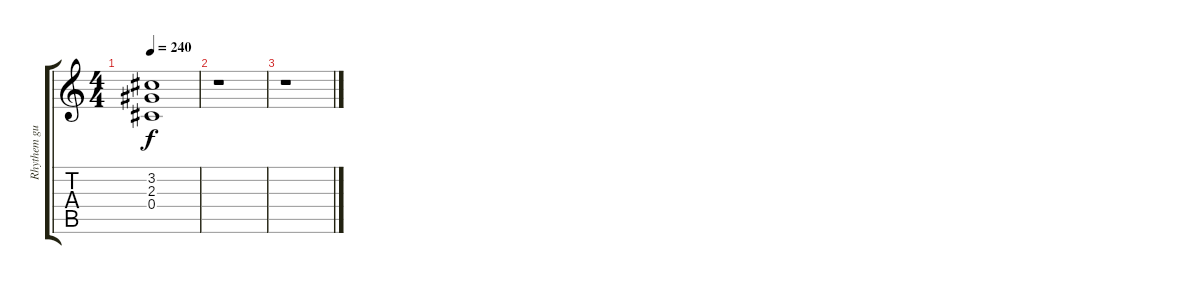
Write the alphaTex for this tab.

\track ("Rhythem guitar" "Rhythem gu") {instrument distortionguitar}
\staff {score tabs}
\tuning (Eb4 Bb3 Gb3 Db3 Ab2 Eb2) {hide}
\ts (4 4)
\tempo 240
\clef g2
\ks c
(3.2{t} 2.3{t} 0.4{t}).1{dy f} |
r.1 |
r.1
